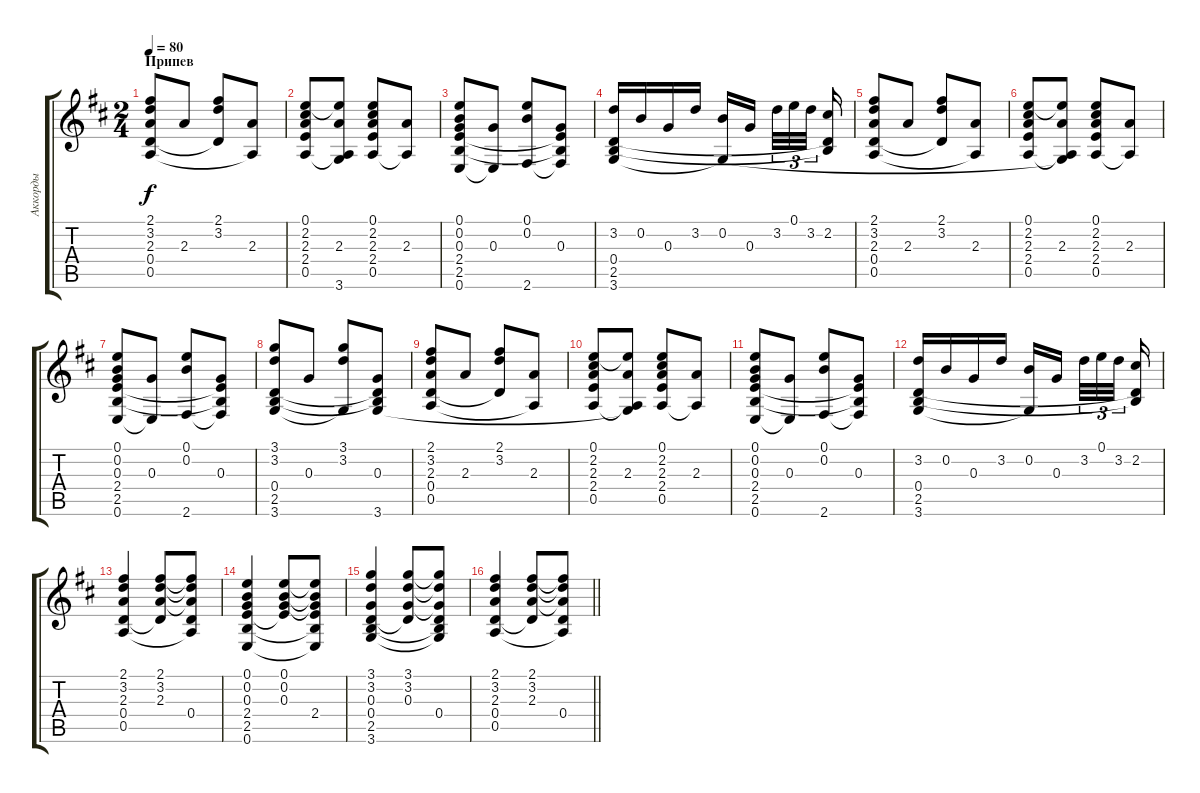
\track ("Аккорды" "Аккорды") {instrument acousticguitarsteel}
\staff {score tabs}
\tuning (E4 B3 G3 D3 A2 E2) {hide}
\ts (2 4)
\section ("" "Припев")
\tempo 80
\clef g2
\ks d
(2.1 3.2 2.3 0.4 0.5).8{dy f} 2.3.8 (2.1 3.2 0.4{t}).8 (2.3 0.5{t}).8 |
(0.1 2.2 2.3 2.4 0.5).8 (0.1{t} 2.3 0.5{t} 3.6{t}).8 (0.1 2.2 2.3 2.4 0.5).8 (2.3 0.5{t}).8 |
(0.1 0.2 0.3 2.4 2.5 0.6).8 (0.3 0.6{t}).8 (0.1 0.2 2.6).8 (0.3 2.4{t} 2.5{t} 2.6{t}).8 |
(3.2 0.4 2.5 3.6).16 0.2.16 0.3.16 3.2.16 (0.2 3.6{t}).16 0.3.16{beam splitsecondary} 3.2.32{tu (3 2)} 0.1.32{tu (3 2)} 3.2.32{tu (3 2) beam splitsecondary} (2.2 0.4{t} 2.5{t}).16 |
(2.1 3.2 2.3 0.4 0.5).8 2.3.8 (2.1 3.2 0.4{t}).8 (2.3 0.5{t}).8 |
(0.1 2.2 2.3 2.4 0.5).8 (0.1{t} 2.3 0.5{t} 3.6{t}).8 (0.1 2.2 2.3 2.4 0.5).8 (2.3 0.5{t}).8 |
(0.1 0.2 0.3 2.4 2.5 0.6).8 (0.3 0.6{t}).8 (0.1 0.2 2.6).8 (0.3 2.4{t} 2.5{t} 2.6{t}).8 |
(3.1 3.2 0.4 2.5 3.6).8 0.3.8 (3.1 3.2 3.6{t}).8 (0.3 0.4{t} 2.5{t} 3.6).8 |
(2.1 3.2 2.3 0.4 0.5).8 2.3.8 (2.1 3.2 0.4{t}).8 (2.3 0.5{t}).8 |
(0.1 2.2 2.3 2.4 0.5).8 (0.1{t} 2.3 0.5{t} 3.6{t}).8 (0.1 2.2 2.3 2.4 0.5).8 (2.3 0.5{t}).8 |
(0.1 0.2 0.3 2.4 2.5 0.6).8 (0.3 0.6{t}).8 (0.1 0.2 2.6).8 (0.3 2.4{t} 2.5{t} 2.6{t}).8 |
(3.2 0.4 2.5 3.6).16 0.2.16 0.3.16 3.2.16 (0.2 3.6{t}).16 0.3.16{beam splitsecondary} 3.2.32{tu (3 2)} 0.1.32{tu (3 2)} 3.2.32{tu (3 2) beam splitsecondary} (2.2 0.4{t} 2.5{t}).16 |
(2.1 3.2 2.3 0.4 0.5).4 (2.1 3.2 2.3 0.4{t}).8 (2.1{t} 3.2{t} 2.3{t} 0.4 0.5{t}).8 |
(0.1 0.2 0.3 2.4 2.5 0.6).4 (0.1 0.2 0.3 2.4{t}).8 (0.1{t} 0.2{t} 0.3{t} 2.4 2.5{t} 0.6{t}).8 |
(3.1 3.2 0.3 0.4 2.5 3.6).4 (3.1 3.2 0.3 0.4{t}).8 (3.1{t} 3.2{t} 0.3{t} 0.4 2.5{t} 3.6{t}).8 |
\barLineRight lightlight
(2.1 3.2 2.3 0.4 0.5).4 (2.1 3.2 2.3 0.4{t}).8 (2.1{t} 3.2{t} 2.3{t} 0.4 0.5{t}).8
